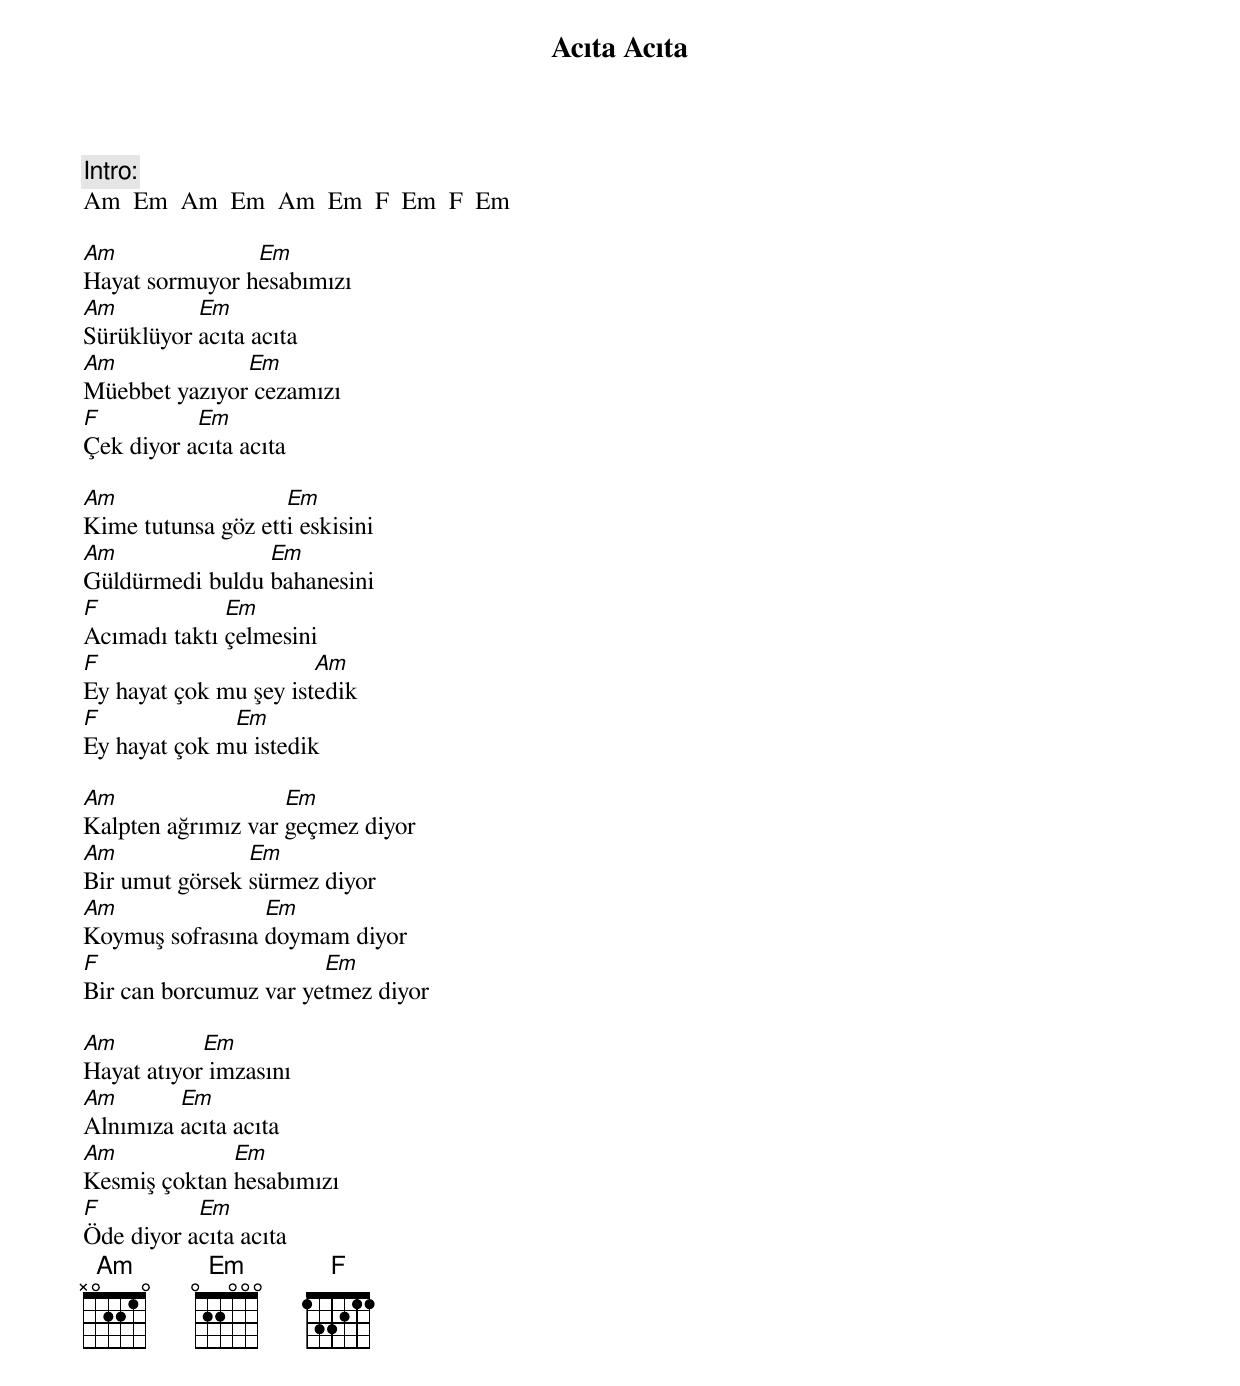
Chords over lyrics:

{title: Acıta Acıta}
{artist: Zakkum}

Intro:
Am  Em  Am  Em  Am  Em  F  Em  F  Em

Am              Em
Hayat sormuyor hesabımızı
Am         Em
Sürüklüyor acıta acıta
Am             Em
Müebbet yazıyor cezamızı
F          Em
Çek diyor acıta acıta

Am                  Em
Kime tutunsa göz etti eskisini
Am               Em
Güldürmedi buldu bahanesini
F             Em
Acımadı taktı çelmesini
F                      Am
Ey hayat çok mu şey istedik
F             Em
Ey hayat çok mu istedik

Am                  Em
Kalpten ağrımız var geçmez diyor
Am              Em
Bir umut görsek sürmez diyor
Am               Em
Koymuş sofrasına doymam diyor
F                      Em
Bir can borcumuz var yetmez diyor

Am          Em
Hayat atıyor imzasını
Am       Em
Alnımıza acıta acıta
Am            Em
Kesmiş çoktan hesabımızı
F          Em
Öde diyor acıta acıta
